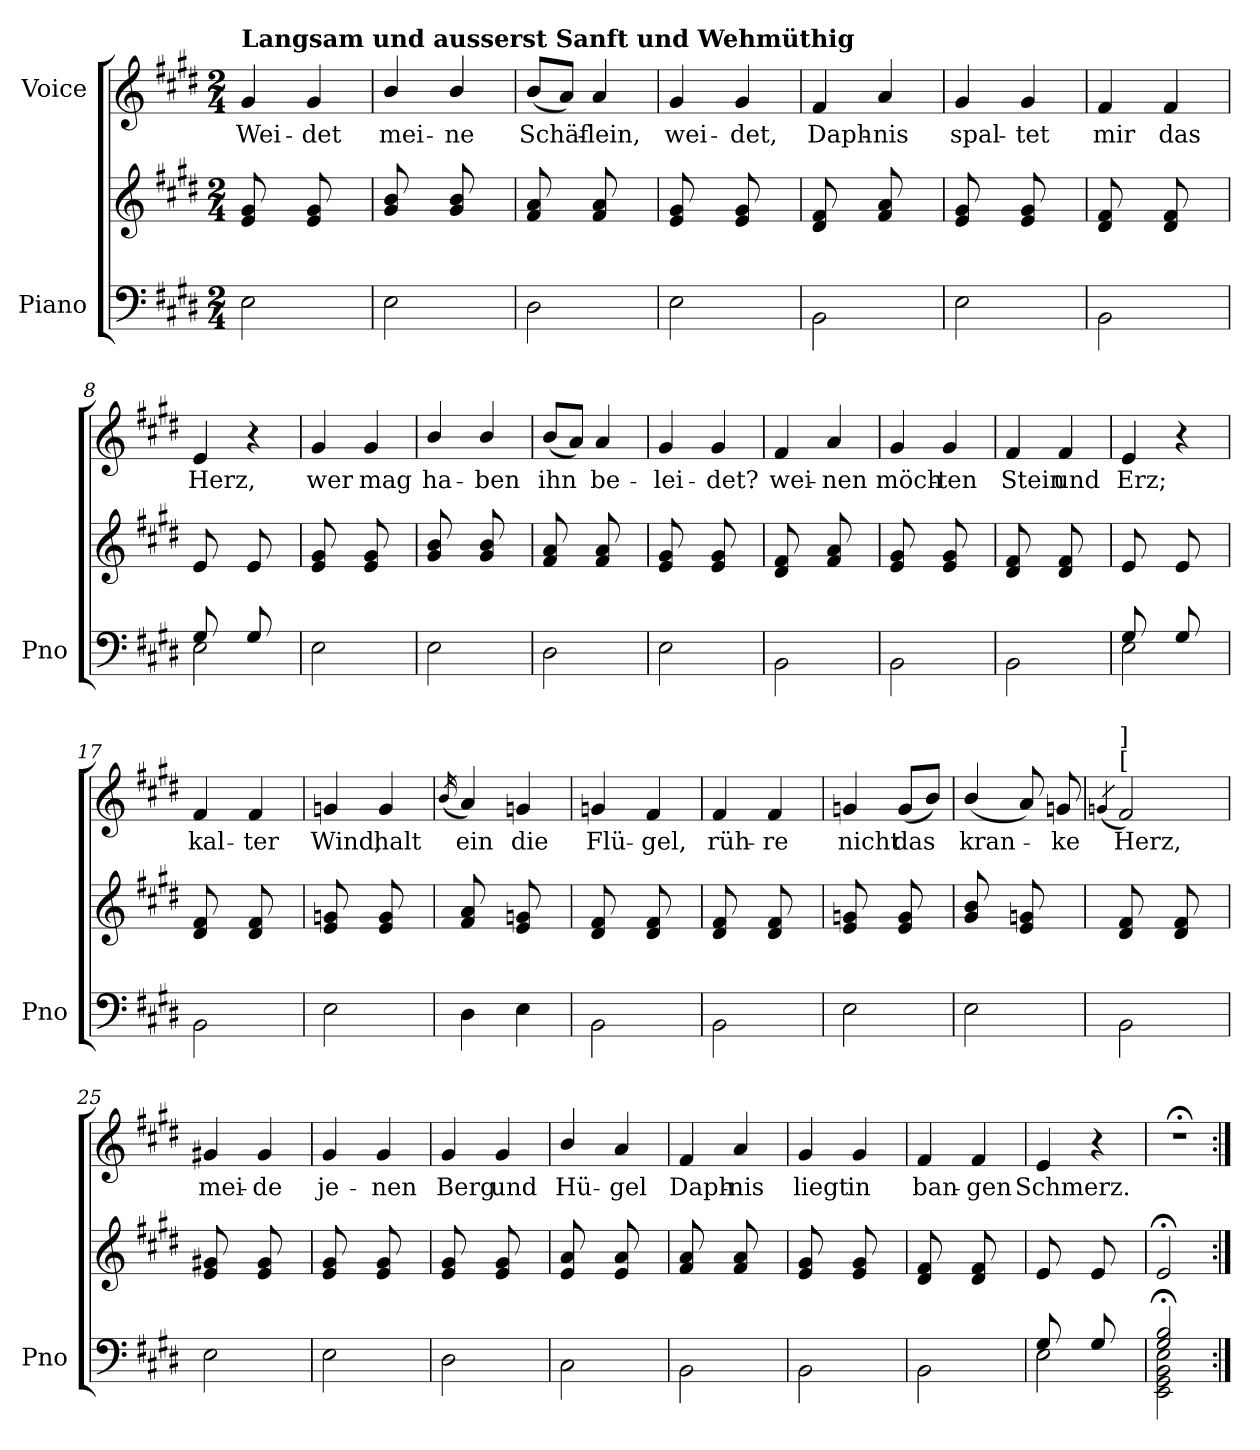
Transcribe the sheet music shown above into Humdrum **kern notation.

**kern	**kern	**kern	**text
*part2	*part2	*part1	*part1
*staff3	*staff2	*staff1	*staff1
*I"Piano	*	*I"Voice	*
*I'Pno	*	*	*
*clefF4	*clefG2	*clefG2	*
*k[f#c#g#d#]	*k[f#c#g#d#]	*k[f#c#g#d#]	*
*M2/4	*M2/4	*M2/4	*
=1	=1	=1	=1
*^	*	*	*
!	!	!	!LO:TX:a:B:t=Langsam und ausserst Sanft und Wehmüthig	!
!	!	!	!	!LO:LY:b
8ryy	2E\	8e/ 8g#/L	4g#/	Wei-
8B/	.	8ryy	.	.
!	!	!	!	!LO:LY:b
8ryy	.	8e/ 8g#/	4g#/	-det
8B/J	.	8ryy	.	.
=2	=2	=2	=2	=2
!	!	!	!	!LO:LY:b
8ryy	2E\	8g#/ 8b/L	4b/	mei-
8B/	.	8ryy	.	.
!	!	!	!	!LO:LY:b
8ryy	.	8g#/ 8b/	4b/	-ne
8B/J	.	8ryy	.	.
=3	=3	=3	=3	=3
!	!	!	!	!LO:LY:b
8ryy	2D#\	8f#/ 8a/L	(8b/L	Schäf-
8B/	.	8ryy	8a/J)	.
!	!	!	!	!LO:LY:b
8ryy	.	8f#/ 8a/	4a/	-lein,
8B/J	.	8ryy	.	.
=4	=4	=4	=4	=4
!	!	!	!	!LO:LY:b
8ryy	2E\	8e/ 8g#/L	4g#/	wei-
8B/	.	8ryy	.	.
!	!	!	!	!LO:LY:b
8ryy	.	8e/ 8g#/	4g#/	-det,
8B/J	.	8ryy	.	.
!!LO:LB:g=z
=5	=5	=5	=5	=5
!	!	!	!	!LO:LY:b
8ryy	2BB\	8d#/ 8f#/L	4f#/	Daph-
8B/	.	8ryy	.	.
!	!	!	!	!LO:LY:b
8ryy	.	8f#/ 8a/	4a/	-nis
8B/J	.	8ryy	.	.
=6	=6	=6	=6	=6
!	!	!	!	!LO:LY:b
8ryy	2E\	8e/ 8g#/L	4g#/	spal-
8B/	.	8ryy	.	.
!	!	!	!	!LO:LY:b
8ryy	.	8e/ 8g#/	4g#/	-tet
8B/J	.	8ryy	.	.
=7	=7	=7	=7	=7
!	!	!	!	!LO:LY:b
8ryy	2BB\	8d#/ 8f#/L	4f#/	mir
8B/	.	8ryy	.	.
!	!	!	!	!LO:LY:b
8ryy	.	8d#/ 8f#/	4f#/	das
8B/J	.	8ryy	.	.
=8	=8	=8	=8	=8
*	*^	*	*	*
!	!	!	!	!	!LO:LY:b
8ryy	2E\	8G#/	8e/L	4e/	Herz,
8B/	.	8ryy	8ryy	.	.
8ryy	.	8G#/	8e/	4r	.
8B/J	.	8ryy	8ryy	.	.
!!LO:LB:g=z
=9	=9	=9	=9	=9	=9
!	!	!	!	!	!LO:LY:b
*	*v	*v	*	*	*
8ryy	2E\	8e/ 8g#/L	4g#/	wer
8B/	.	8ryy	.	.
!	!	!	!	!LO:LY:b
8ryy	.	8e/ 8g#/	4g#/	mag
8B/J	.	8ryy	.	.
=10	=10	=10	=10	=10
!	!	!	!	!LO:LY:b
8ryy	2E\	8g#/ 8b/L	4b/	ha-
8B/	.	8ryy	.	.
!	!	!	!	!LO:LY:b
8ryy	.	8g#/ 8b/	4b/	-ben
8B/J	.	8ryy	.	.
=11	=11	=11	=11	=11
!	!	!	!	!LO:LY:b
8ryy	2D#\	8f#/ 8a/L	(8b/L	ihn
8B/	.	8ryy	8a/J)	.
!	!	!	!	!LO:LY:b
8ryy	.	8f#/ 8a/	4a/	be-
8B/J	.	8ryy	.	.
=12	=12	=12	=12	=12
!	!	!	!	!LO:LY:b
8ryy	2E\	8e/ 8g#/L	4g#/	-lei-
8B/	.	8ryy	.	.
!	!	!	!	!LO:LY:b
8ryy	.	8e/ 8g#/	4g#/	-det?
8B/J	.	8ryy	.	.
!!LO:PB:g=z
=13	=13	=13	=13	=13
!	!	!	!	!LO:LY:b
8ryy	2BB\	8d#/ 8f#/L	4f#/	wei-
8B/	.	8ryy	.	.
!	!	!	!	!LO:LY:b
8ryy	.	8f#/ 8a/	4a/	-nen
8B/J	.	8ryy	.	.
=14	=14	=14	=14	=14
!	!	!	!	!LO:LY:b
8ryy	2BB\	8e/ 8g#/L	4g#/	möch-
8B/	.	8ryy	.	.
!	!	!	!	!LO:LY:b
8ryy	.	8e/ 8g#/	4g#/	-ten
8B/J	.	8ryy	.	.
=15	=15	=15	=15	=15
!	!	!	!	!LO:LY:b
8ryy	2BB\	8d#/ 8f#/L	4f#/	Stein
8B/	.	8ryy	.	.
!	!	!	!	!LO:LY:b
8ryy	.	8d#/ 8f#/	4f#/	und
8B/J	.	8ryy	.	.
=16	=16	=16	=16	=16
*	*^	*	*	*
!	!	!	!	!	!LO:LY:b
8ryy	2E\	8G#/	8e/L	4e/	Erz;
8B/	.	8ryy	8ryy	.	.
8ryy	.	8G#/	8e/	4r	.
8B/J	.	8ryy	8ryy	.	.
!!LO:PB:g=z
=17	=17	=17	=17	=17	=17
!	!	!	!	!	!LO:LY:b
*	*v	*v	*	*	*
8ryy	2BB\	8d#/ 8f#/L	4f#/	kal-
8B/	.	8ryy	.	.
!	!	!	!	!LO:LY:b
8ryy	.	8d#/ 8f#/	4f#/	-ter
8B/J	.	8ryy	.	.
=18	=18	=18	=18	=18
!	!	!	!	!LO:LY:b
8ryy	2E\	8e/ 8gn/L	4gn/	Wind,
8B/	.	8ryy	.	.
!	!	!	!	!LO:LY:b
8ryy	.	8e/ 8g/	4g/	halt
8B/J	.	8ryy	.	.
=19	=19	=19	=19	=19
.	.	.	(16qb/	.
!	!	!	!	!LO:LY:b
8ryy	4D#\	8f#/ 8a/L	4a/)	ein
8B/	.	8ryy	.	.
!	!	!	!	!LO:LY:b
8ryy	4E\	8e/ 8gn/	4gn/	die
8B/J	.	8ryy	.	.
=20	=20	=20	=20	=20
!	!	!	!	!LO:LY:b
8ryy	2BB\	8d#/ 8f#/L	4gn/	Flü-
8B/	.	8ryy	.	.
!	!	!	!	!LO:LY:b
8ryy	.	8d#/ 8f#/	4f#/	-gel,
8B/J	.	8ryy	.	.
!!LO:LB:g=z
=21	=21	=21	=21	=21
!	!	!	!	!LO:LY:b
8ryy	2BB\	8d#/ 8f#/L	4f#/	rüh-
8B/	.	8ryy	.	.
!	!	!	!	!LO:LY:b
8ryy	.	8d#/ 8f#/	4f#/	-re
8B/J	.	8ryy	.	.
=22	=22	=22	=22	=22
!	!	!	!	!LO:LY:b
8ryy	2E\	8e/ 8gn/L	4gn/	nicht
8B/	.	8ryy	.	.
!	!	!	!	!LO:LY:b
8ryy	.	8e/ 8g/	(8g/L	das
8B/J	.	8ryy	8b/J)	.
=23	=23	=23	=23	=23
!	!	!	!	!LO:LY:b
8ryy	2E\	8g#/ 8b/L	(4b/	kran-
8B/	.	8ryy	.	.
8ryy	.	8e/ 8gn/	8a/)	.
!	!	!	!	!LO:LY:b
8B/J	.	8ryy	8gn/	-ke
=24	=24	=24	=24	=24
.	.	.	(4qgn/	.
!	!	!	!LO:TX:a:t=[	!
!	!	!	!LO:TX:a:t=]	!
!	!	!	!	!LO:LY:b
8ryy	2BB\	8d#/ 8f#/L	2f#/)	Herz,
8B/	.	8ryy	.	.
8ryy	.	8d#/ 8f#/	.	.
8B/J	.	8ryy	.	.
!!LO:LB:g=z
=25	=25	=25	=25	=25
!	!	!	!	!LO:LY:b
8ryy	2E\	8e/ 8g#X/L	4g#X/	mei-
8B/	.	8ryy	.	.
!	!	!	!	!LO:LY:b
8ryy	.	8e/ 8g#/	4g#/	-de
8B/J	.	8ryy	.	.
=26	=26	=26	=26	=26
!	!	!	!	!LO:LY:b
8ryy	2E\	8e/ 8g#/L	4g#/	je-
8B/	.	8ryy	.	.
!	!	!	!	!LO:LY:b
8ryy	.	8e/ 8g#/	4g#/	-nen
8B/J	.	8ryy	.	.
=27	=27	=27	=27	=27
!	!	!	!	!LO:LY:b
8ryy	2D#\	8e/ 8g#/L	4g#/	Berg
8B/	.	8ryy	.	.
!	!	!	!	!LO:LY:b
8ryy	.	8e/ 8g#/	4g#/	und
8B/J	.	8ryy	.	.
=28	=28	=28	=28	=28
!	!	!	!	!LO:LY:b
8ryy	2C#\	8e/ 8a/L	4b/	Hü-
8A/	.	8ryy	.	.
!	!	!	!	!LO:LY:b
8ryy	.	8e/ 8a/	4a/	-gel
8A/J	.	8ryy	.	.
!!LO:LB:g=z
=29	=29	=29	=29	=29
!	!	!	!	!LO:LY:b
8ryy	2BB\	8f#/ 8a/L	4f#/	Daph-
8B/	.	8ryy	.	.
!	!	!	!	!LO:LY:b
8ryy	.	8f#/ 8a/	4a/	-nis
8B/J	.	8ryy	.	.
=30	=30	=30	=30	=30
!	!	!	!	!LO:LY:b
8ryy	2BB\	8e/ 8g#/L	4g#/	liegt
8B/	.	8ryy	.	.
!	!	!	!	!LO:LY:b
8ryy	.	8e/ 8g#/	4g#/	in
8B/J	.	8ryy	.	.
=31	=31	=31	=31	=31
!	!	!	!	!LO:LY:b
8ryy	2BB\	8d#/ 8f#/L	4f#/	ban-
8B/	.	8ryy	.	.
!	!	!	!	!LO:LY:b
8ryy	.	8d#/ 8f#/	4f#/	-gen
8B/J	.	8ryy	.	.
=32	=32	=32	=32	=32
*	*^	*	*	*
!	!	!	!	!	!LO:LY:b
8ryy	2E\	8G#/	8e/L	4e/	Schmerz.
8B/	.	8ryy	8ryy	.	.
8ryy	.	8G#/	8e/	4r	.
8B/J	.	8ryy	8ryy	.	.
*	*v	*v	*	*	*
=33	=33	=33	=33	=33
2EE\;< 2GG#\;< 2BB\;< 2E\;<	2G#/ 2B/	2e;</	2r;<	.
*v	*v	*	*	*
=:|!	=:|!	=:|!	=:|!
*-	*-	*-	*-
